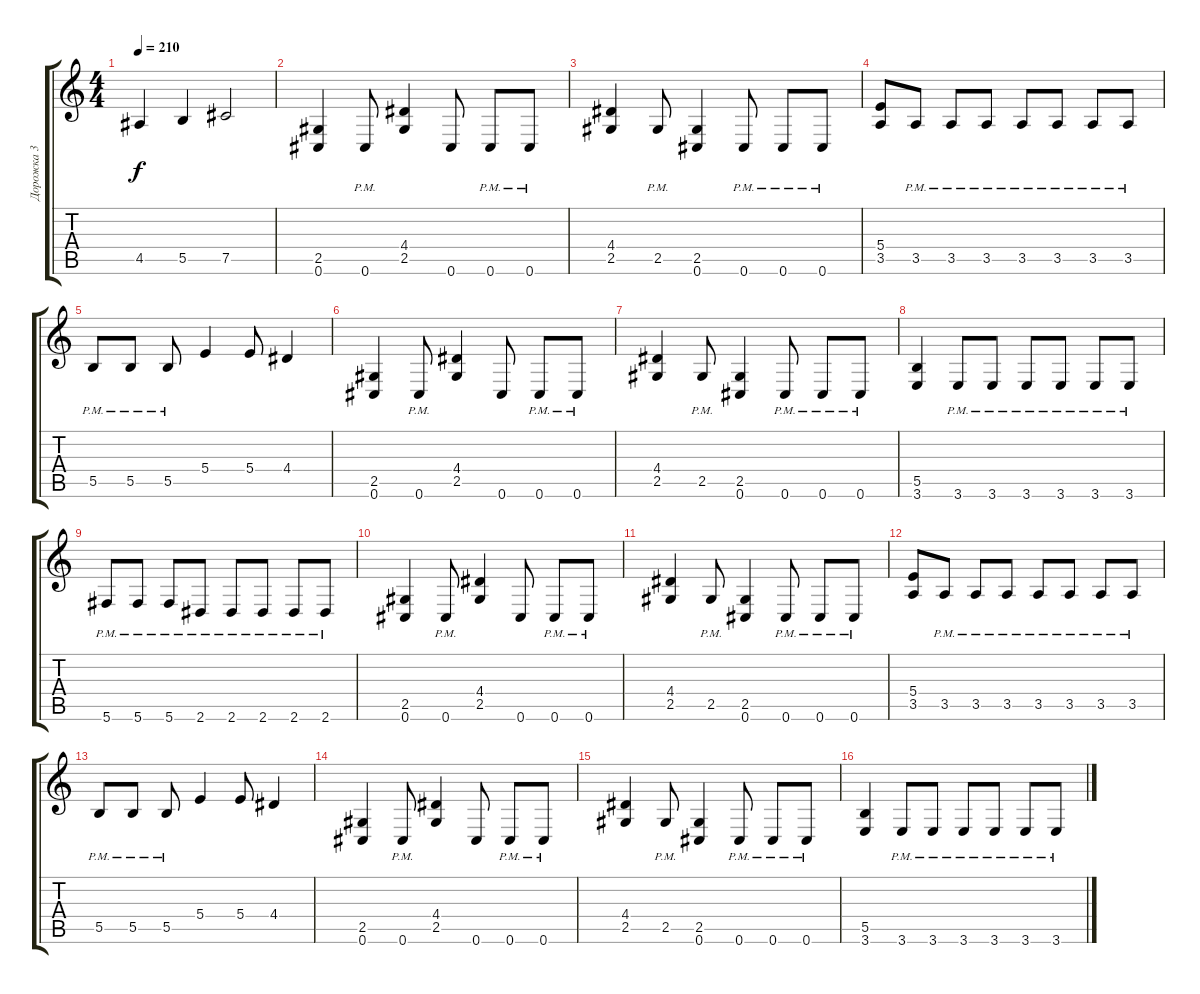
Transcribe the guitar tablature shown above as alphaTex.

\track ("Дорожка 3" "Дорожка 3") {instrument distortionguitar}
\staff {score tabs}
\tuning (Db4 Ab3 E3 B2 Gb2 Db2) {hide}
\ts (4 4)
\tempo 210
\clef g2
\ks c
4.5.4{dy f} 5.5.4 7.5.2 |
(2.5 0.6).4 0.6{pm}.8 (4.4 2.5).4 0.6.8 0.6{pm}.8 0.6{pm}.8 |
(4.4 2.5).4 2.5{pm}.8 (2.5 0.6).4 0.6{pm}.8 0.6{pm}.8 0.6{pm}.8 |
(5.4 3.5).8 3.5{pm}.8 3.5{pm}.8 3.5{pm}.8 3.5{pm}.8 3.5{pm}.8 3.5{pm}.8 3.5{pm}.8 |
5.5{pm}.8 5.5{pm}.8 5.5{pm}.8 5.4.4 5.4.8 4.4.4 |
(2.5 0.6).4 0.6{pm}.8 (4.4 2.5).4 0.6.8 0.6{pm}.8 0.6{pm}.8 |
(4.4 2.5).4 2.5{pm}.8 (2.5 0.6).4 0.6{pm}.8 0.6{pm}.8 0.6{pm}.8 |
(5.5 3.6).4 3.6{pm}.8 3.6{pm}.8 3.6{pm}.8 3.6{pm}.8 3.6{pm}.8 3.6{pm}.8 |
5.6{pm}.8 5.6{pm}.8 5.6{pm}.8 2.6{pm}.8 2.6{pm}.8 2.6{pm}.8 2.6{pm}.8 2.6{pm}.8 |
(2.5 0.6).4 0.6{pm}.8 (4.4 2.5).4 0.6.8 0.6{pm}.8 0.6{pm}.8 |
(4.4 2.5).4 2.5{pm}.8 (2.5 0.6).4 0.6{pm}.8 0.6{pm}.8 0.6{pm}.8 |
(5.4 3.5).8 3.5{pm}.8 3.5{pm}.8 3.5{pm}.8 3.5{pm}.8 3.5{pm}.8 3.5{pm}.8 3.5{pm}.8 |
5.5{pm}.8 5.5{pm}.8 5.5{pm}.8 5.4.4 5.4.8 4.4.4 |
(2.5 0.6).4 0.6{pm}.8 (4.4 2.5).4 0.6.8 0.6{pm}.8 0.6{pm}.8 |
(4.4 2.5).4 2.5{pm}.8 (2.5 0.6).4 0.6{pm}.8 0.6{pm}.8 0.6{pm}.8 |
(5.5 3.6).4 3.6{pm}.8 3.6{pm}.8 3.6{pm}.8 3.6{pm}.8 3.6{pm}.8 3.6{pm}.8
